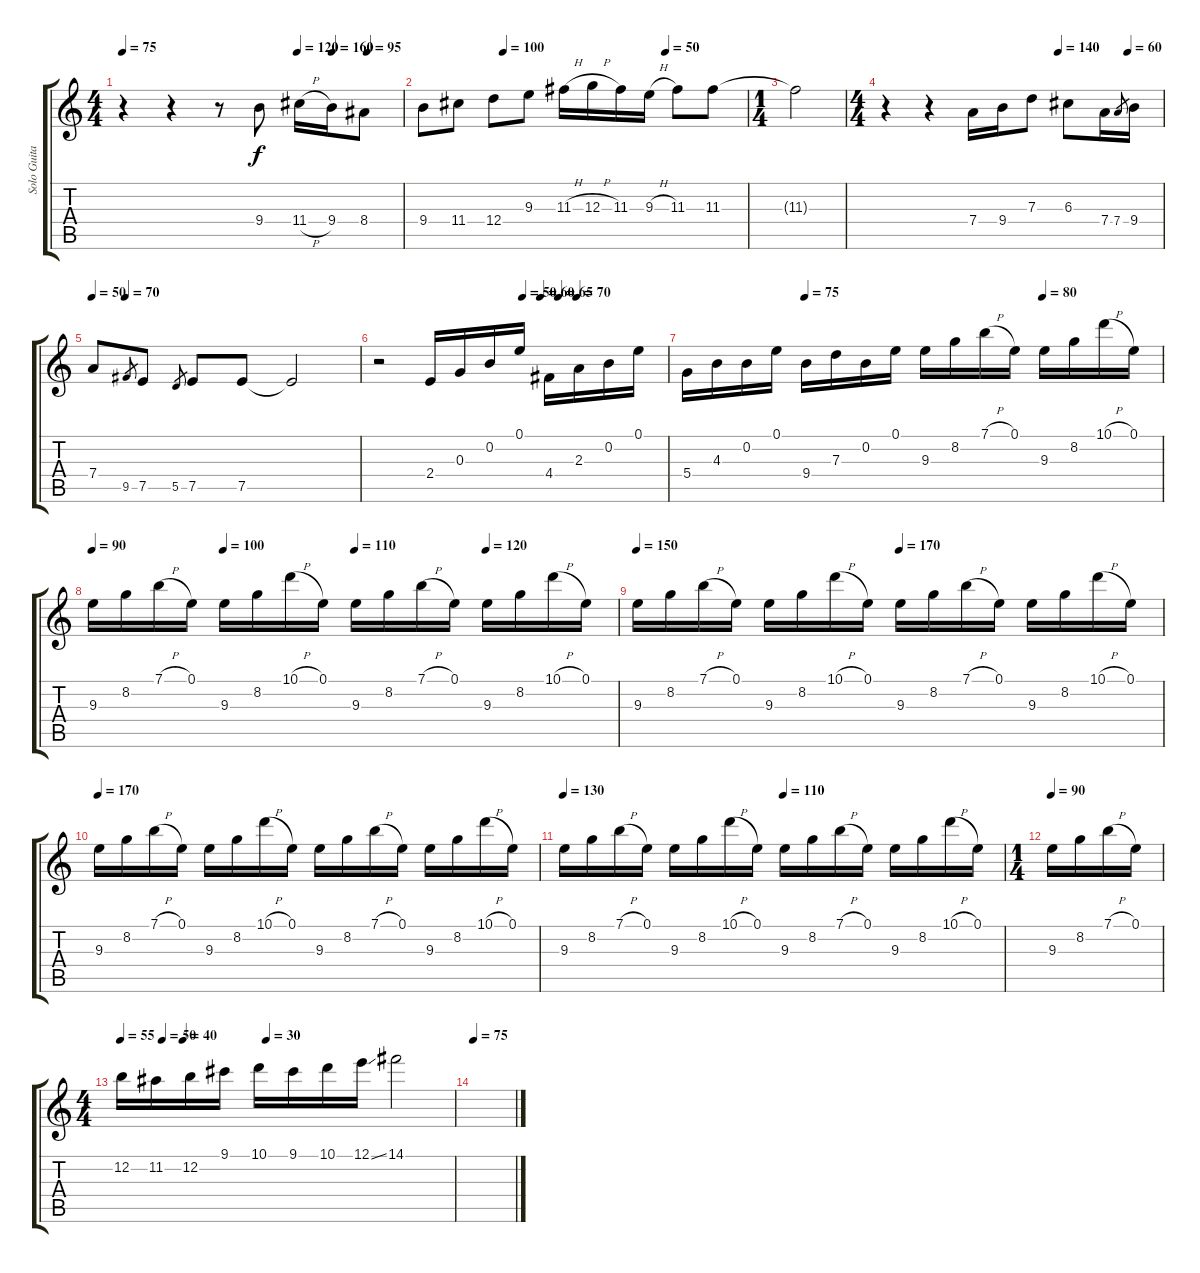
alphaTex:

\track ("Solo Guitar1" "Solo Guita") {instrument acousticguitarnylon}
\staff {score tabs}
\tuning (E4 B3 G3 D3 A2 E2) {hide}
\ts (4 4)
\tempo 75
\tempo (120 0.625)
\tempo (160 0.75)
\tempo (95 0.875)
\tempo 75
\clef g2
\ks c
r.4{dy f instrument acousticguitarnylon} r.4 r.8 9.4.8 11.4{h}.16 9.4.16 8.4.8 |
\tempo (100 0.25)
\tempo (50 0.75)
9.4.8 11.4.8 12.4.8 9.3.8 11.3{h}.16 12.3{h}.16 11.3.16 9.3{h}.16 11.3.8 11.3.8 |
\ts (1 4)
11.3{t}.2 |
\ts (4 4)
\tempo (140 0.625)
\tempo (60 0.875)
r.4 r.4 7.4.16 9.4.16 7.3.8 6.3.8 7.4.16 7.4.8{gr} 9.4.16 |
\tempo 50
\tempo (70 0.125)
7.4.8 9.5.8{gr} 7.5.8 5.5.8{gr} 7.5.8 7.5.8 7.5{t}.2 |
\tempo (50 0.5)
\tempo (60 0.5625)
\tempo (65 0.625)
\tempo (70 0.6875)
r.2 2.4.16 0.3.16 0.2.16 0.1.16 4.4.16 2.3.16 0.2.16 0.1.16 |
\tempo (75 0.25)
\tempo (80 0.75)
5.4.16 4.3.16 0.2.16 0.1.16 9.4.16 7.3.16 0.2.16 0.1.16 9.3.16 8.2.16 7.1{h}.16 0.1.16 9.3.16 8.2.16 10.1{h}.16 0.1.16 |
\tempo 90
\tempo (100 0.25)
\tempo (110 0.5)
\tempo (120 0.75)
9.3.16 8.2.16 7.1{h}.16 0.1.16 9.3.16 8.2.16 10.1{h}.16 0.1.16 9.3.16 8.2.16 7.1{h}.16 0.1.16 9.3.16 8.2.16 10.1{h}.16 0.1.16 |
\tempo 150
\tempo (170 0.5)
9.3.16 8.2.16 7.1{h}.16 0.1.16 9.3.16 8.2.16 10.1{h}.16 0.1.16 9.3.16 8.2.16 7.1{h}.16 0.1.16 9.3.16 8.2.16 10.1{h}.16 0.1.16 |
\tempo 170
9.3.16 8.2.16 7.1{h}.16 0.1.16 9.3.16 8.2.16 10.1{h}.16 0.1.16 9.3.16 8.2.16 7.1{h}.16 0.1.16 9.3.16 8.2.16 10.1{h}.16 0.1.16 |
\tempo 130
\tempo (110 0.5)
9.3.16 8.2.16 7.1{h}.16 0.1.16 9.3.16 8.2.16 10.1{h}.16 0.1.16 9.3.16 8.2.16 7.1{h}.16 0.1.16 9.3.16 8.2.16 10.1{h}.16 0.1.16 |
\ts (1 4)
\tempo 90
9.3.16 8.2.16 7.1{h}.16 0.1.16 |
\ts (4 4)
\tempo 55
\tempo (50 0.125)
\tempo (40 0.1875)
\tempo (30 0.4375)
12.2.16 11.2.16 12.2.16 9.1.16 10.1.16 9.1.16 10.1.16 12.1{ss}.16 14.1.2 |
\tempo 75
